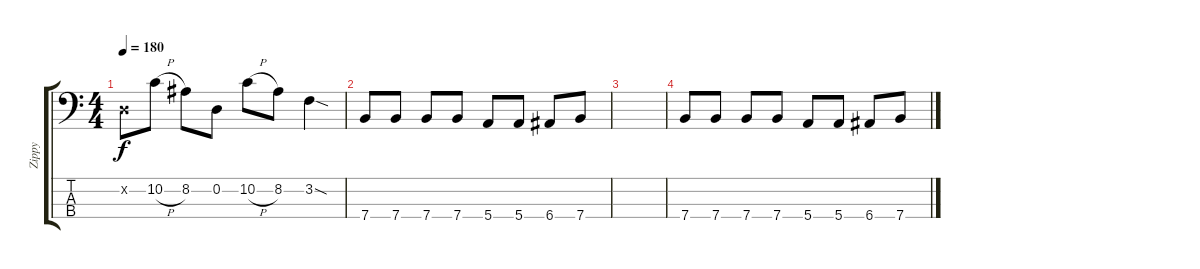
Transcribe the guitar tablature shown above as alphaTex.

\track ("Zippy" "Zippy") {instrument electricbassfinger}
\staff {score tabs}
\tuning (G2 D2 A1 E1) {hide}
\ts (4 4)
\tempo 180
\clef f4
\ks c
0.2{x}.8{dy f} 10.2{h}.8 8.2.8 0.2.8 10.2{h}.8 8.2.8 3.2{sod}.4 |
7.4.8 7.4.8 7.4.8 7.4.8 5.4.8 5.4.8 6.4.8 7.4.8 |
|
7.4.8 7.4.8 7.4.8 7.4.8 5.4.8 5.4.8 6.4.8 7.4.8
